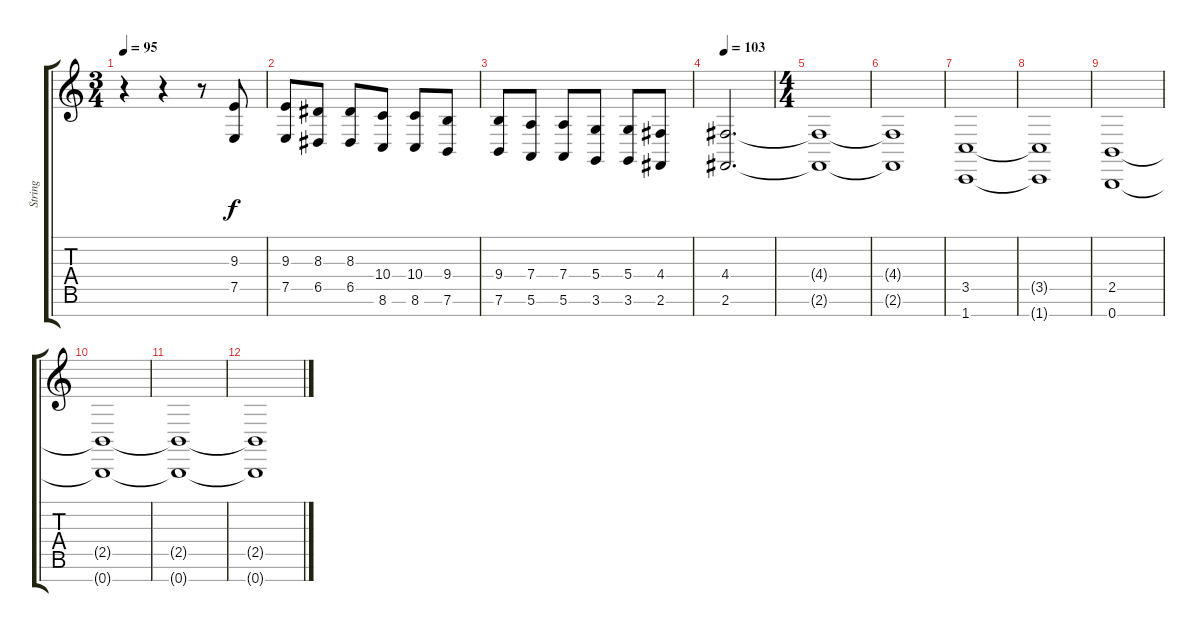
\track ("String" "String") {instrument stringensemble1}
\staff {score tabs}
\tuning (E4 B3 G3 D3 A2 E2 B1) {hide}
\ts (3 4)
\tempo 95
\clef g2
\ks c
r.4{dy f} r.4 r.8 (9.3 7.5).8 |
(9.3 7.5).8 (8.3 6.5).8 (8.3 6.5).8 (10.4 8.6).8 (10.4 8.6).8 (9.4 7.6).8 |
(9.4 7.6).8 (7.4 5.6).8 (7.4 5.6).8 (5.4 3.6).8 (5.4 3.6).8 (4.4 2.6).8 |
\tempo 103
(4.4 2.6).2{d} |
\ts (4 4)
(4.4{t} 2.6{t}).1 |
(4.4{t} 2.6{t}).1 |
(3.5 1.7).1 |
(3.5{t} 1.7{t}).1 |
(2.5 0.7).1 |
(2.5{t} 0.7{t}).1 |
(2.5{t} 0.7{t}).1 |
(2.5{t} 0.7{t}).1
